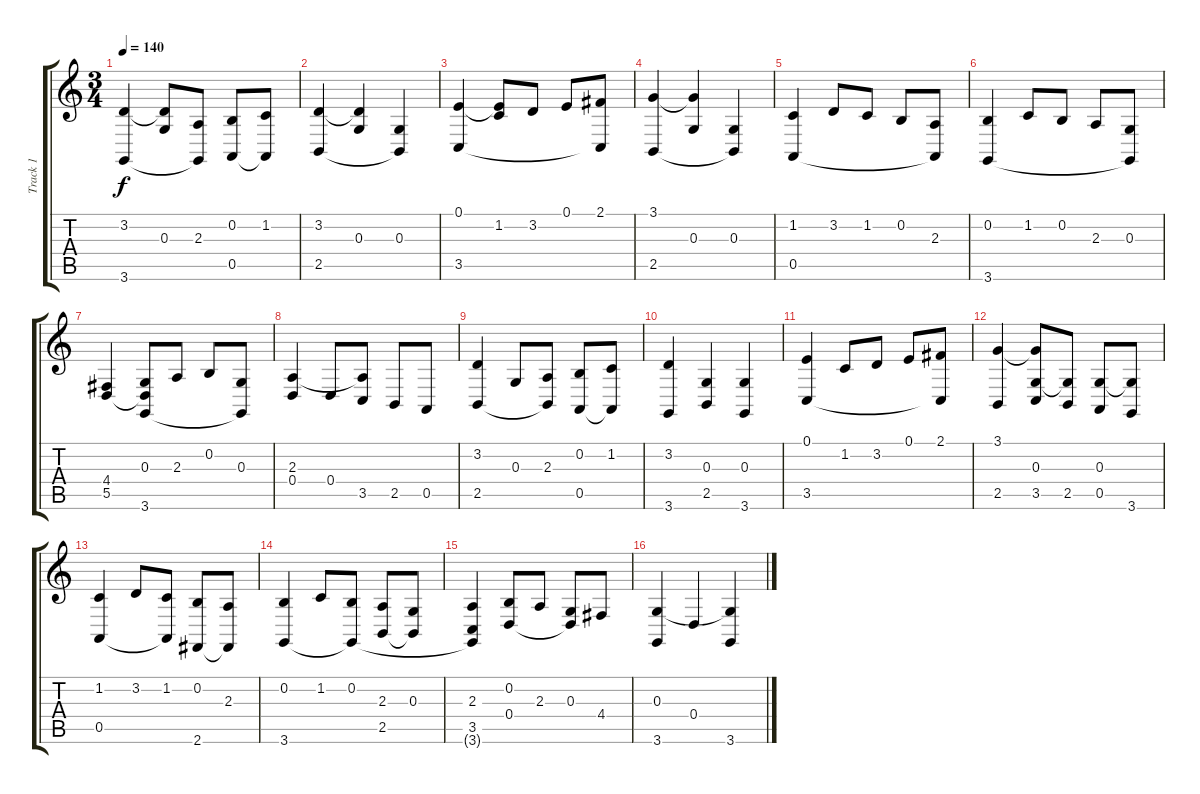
\track ("Track 1" "Track 1") {instrument harpsichord}
\staff {score tabs}
\tuning (E4 B3 G3 D3 A2 E2) {hide}
\ts (3 4)
\tempo 140
\clef g2
\ks c
(3.2 3.6).4{dy f instrument harpsichord} (3.2{t} 0.3).8 (2.3 3.6{t}).8 (0.2 0.5).8 (1.2 0.5{t}).8 |
(3.2 2.5).4 (3.2{t} 0.3).4 (0.3 2.5{t}).4 |
(0.1 3.5).4 (0.1{t} 1.2).8 3.2.8 0.1.8 (2.1 3.5{t}).8 |
(3.1 2.5).4 (3.1{t} 0.3).4 (0.3 2.5{t}).4 |
(1.2 0.5).4 3.2.8 1.2.8 0.2.8 (2.3 0.5{t}).8 |
(0.2 3.6).4 1.2.8 0.2.8 2.3.8 (0.3 3.6{t}).8 |
(4.4 5.5).4 (0.3 5.5{t} 3.6).8 2.3.8 0.2.8 (0.3 3.6{t}).8 |
(2.3 0.4).4 0.4.8 (2.3{t} 3.5).8 2.5.8 0.5.8 |
(3.2 2.5).4 0.3.8 (2.3 2.5{t}).8 (0.2 0.5).8 (1.2 0.5{t}).8 |
(3.2 3.6).4 (0.3 2.5).4 (0.3 3.6).4 |
(0.1 3.5).4 1.2.8 3.2.8 0.1.8 (2.1 3.5{t}).8 |
(3.1 2.5).4 (3.1{t} 0.3 3.5).8 (0.3{t} 2.5).8 (0.3 0.5).8 (0.3{t} 3.6).8 |
(1.2 0.5).4 3.2.8 (1.2 0.5{t}).8 (0.2 2.6).8 (2.3 2.6{t}).8 |
(0.2 3.6).4 1.2.8 (0.2 3.6{t}).8 (2.3 2.5).8 (0.3 2.5{t}).8 |
(2.3 3.5 3.6{t}).4 (0.2 0.4).8 2.3.8 (0.3 0.4{t}).8 4.4.8 |
(0.3 3.6).4 0.4.4 (0.3{t} 3.6).4
